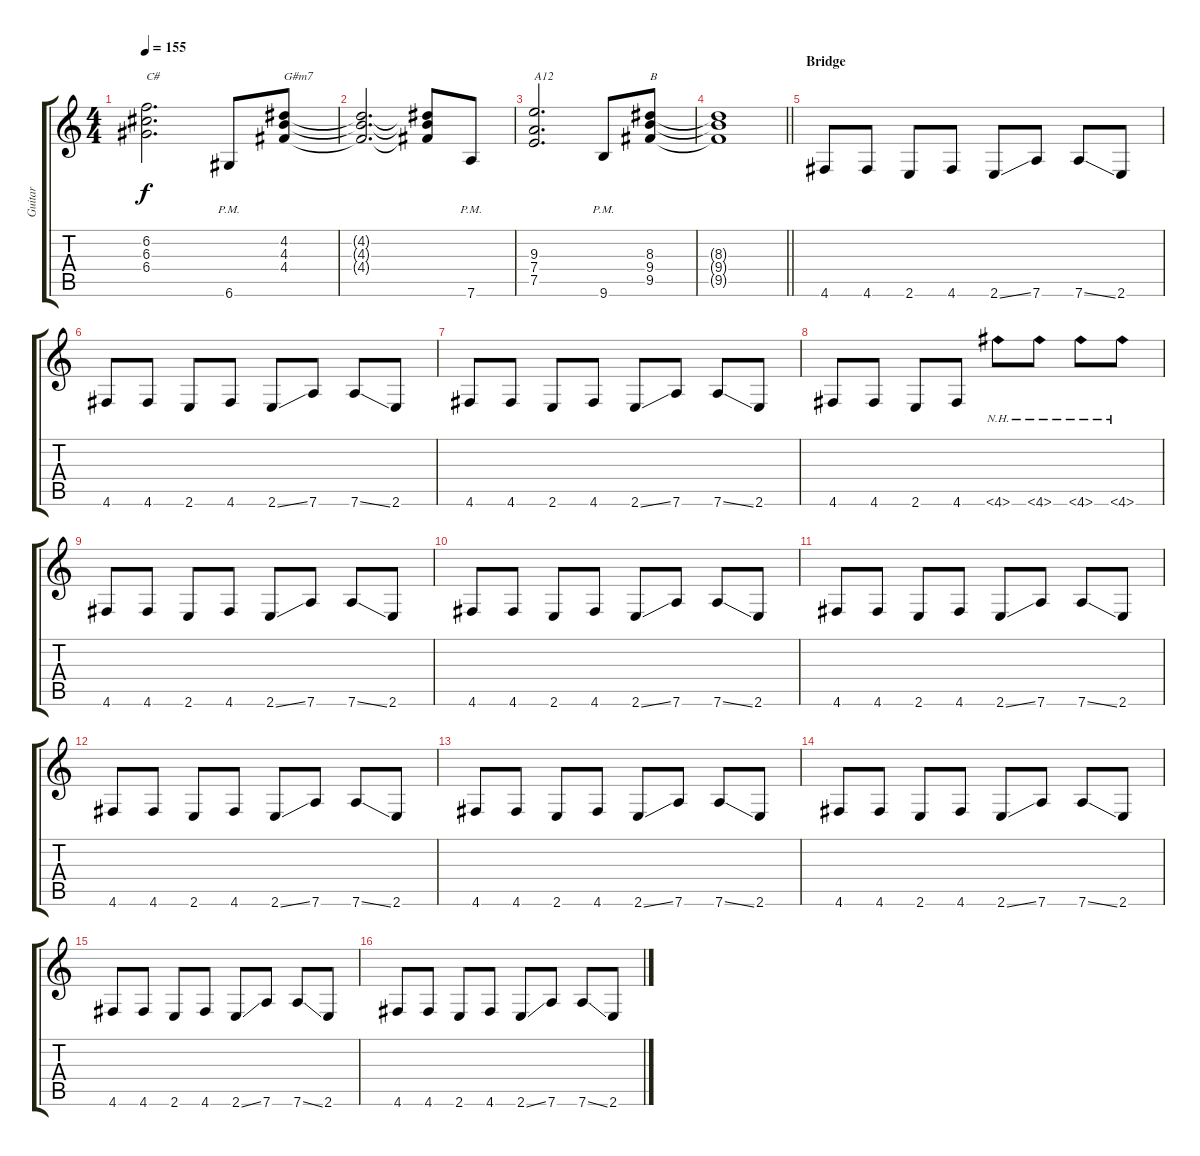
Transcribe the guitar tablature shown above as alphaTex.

\track ("Guitar" "Guitar") {instrument distortionguitar}
\staff {score tabs}
\tuning (E4 B3 G3 D3 A2 D2) {hide}
\ts (4 4)
\tempo 155
\clef g2
\ks c
(6.2 6.3 6.4).2{d txt "C#" dy f} 6.6{pm}.8 (4.2 4.3 4.4).8{txt "G#m7"} |
(4.2{t} 4.3{t} 4.4{t}).2{d} (4.2{t} 4.3{t} 4.4{t}).8 7.6{pm}.8 |
(9.3 7.4 7.5).2{d txt "A12"} 9.6{pm}.8 (8.3 9.4 9.5).8{txt "B"} |
\barLineRight lightlight
(8.3{t} 9.4{t} 9.5{t}).1 |
\section ("" "Bridge")
4.6.8 4.6.8 2.6.8 4.6.8 2.6{ss}.8 7.6.8 7.6{ss}.8 2.6.8 |
4.6.8 4.6.8 2.6.8 4.6.8 2.6{ss}.8 7.6.8 7.6{ss}.8 2.6.8 |
4.6.8 4.6.8 2.6.8 4.6.8 2.6{ss}.8 7.6.8 7.6{ss}.8 2.6.8 |
4.6.8 4.6.8 2.6.8 4.6.8 4.6{nh}.8 4.6{nh}.8 4.6{nh}.8 4.6{nh}.8 |
4.6.8 4.6.8 2.6.8 4.6.8 2.6{ss}.8 7.6.8 7.6{ss}.8 2.6.8 |
4.6.8 4.6.8 2.6.8 4.6.8 2.6{ss}.8 7.6.8 7.6{ss}.8 2.6.8 |
4.6.8 4.6.8 2.6.8 4.6.8 2.6{ss}.8 7.6.8 7.6{ss}.8 2.6.8 |
4.6.8 4.6.8 2.6.8 4.6.8 2.6{ss}.8 7.6.8 7.6{ss}.8 2.6.8 |
4.6.8 4.6.8 2.6.8 4.6.8 2.6{ss}.8 7.6.8 7.6{ss}.8 2.6.8 |
4.6.8 4.6.8 2.6.8 4.6.8 2.6{ss}.8 7.6.8 7.6{ss}.8 2.6.8 |
4.6.8 4.6.8 2.6.8 4.6.8 2.6{ss}.8 7.6.8 7.6{ss}.8 2.6.8 |
4.6.8 4.6.8 2.6.8 4.6.8 2.6{ss}.8 7.6.8 7.6{ss}.8 2.6.8
